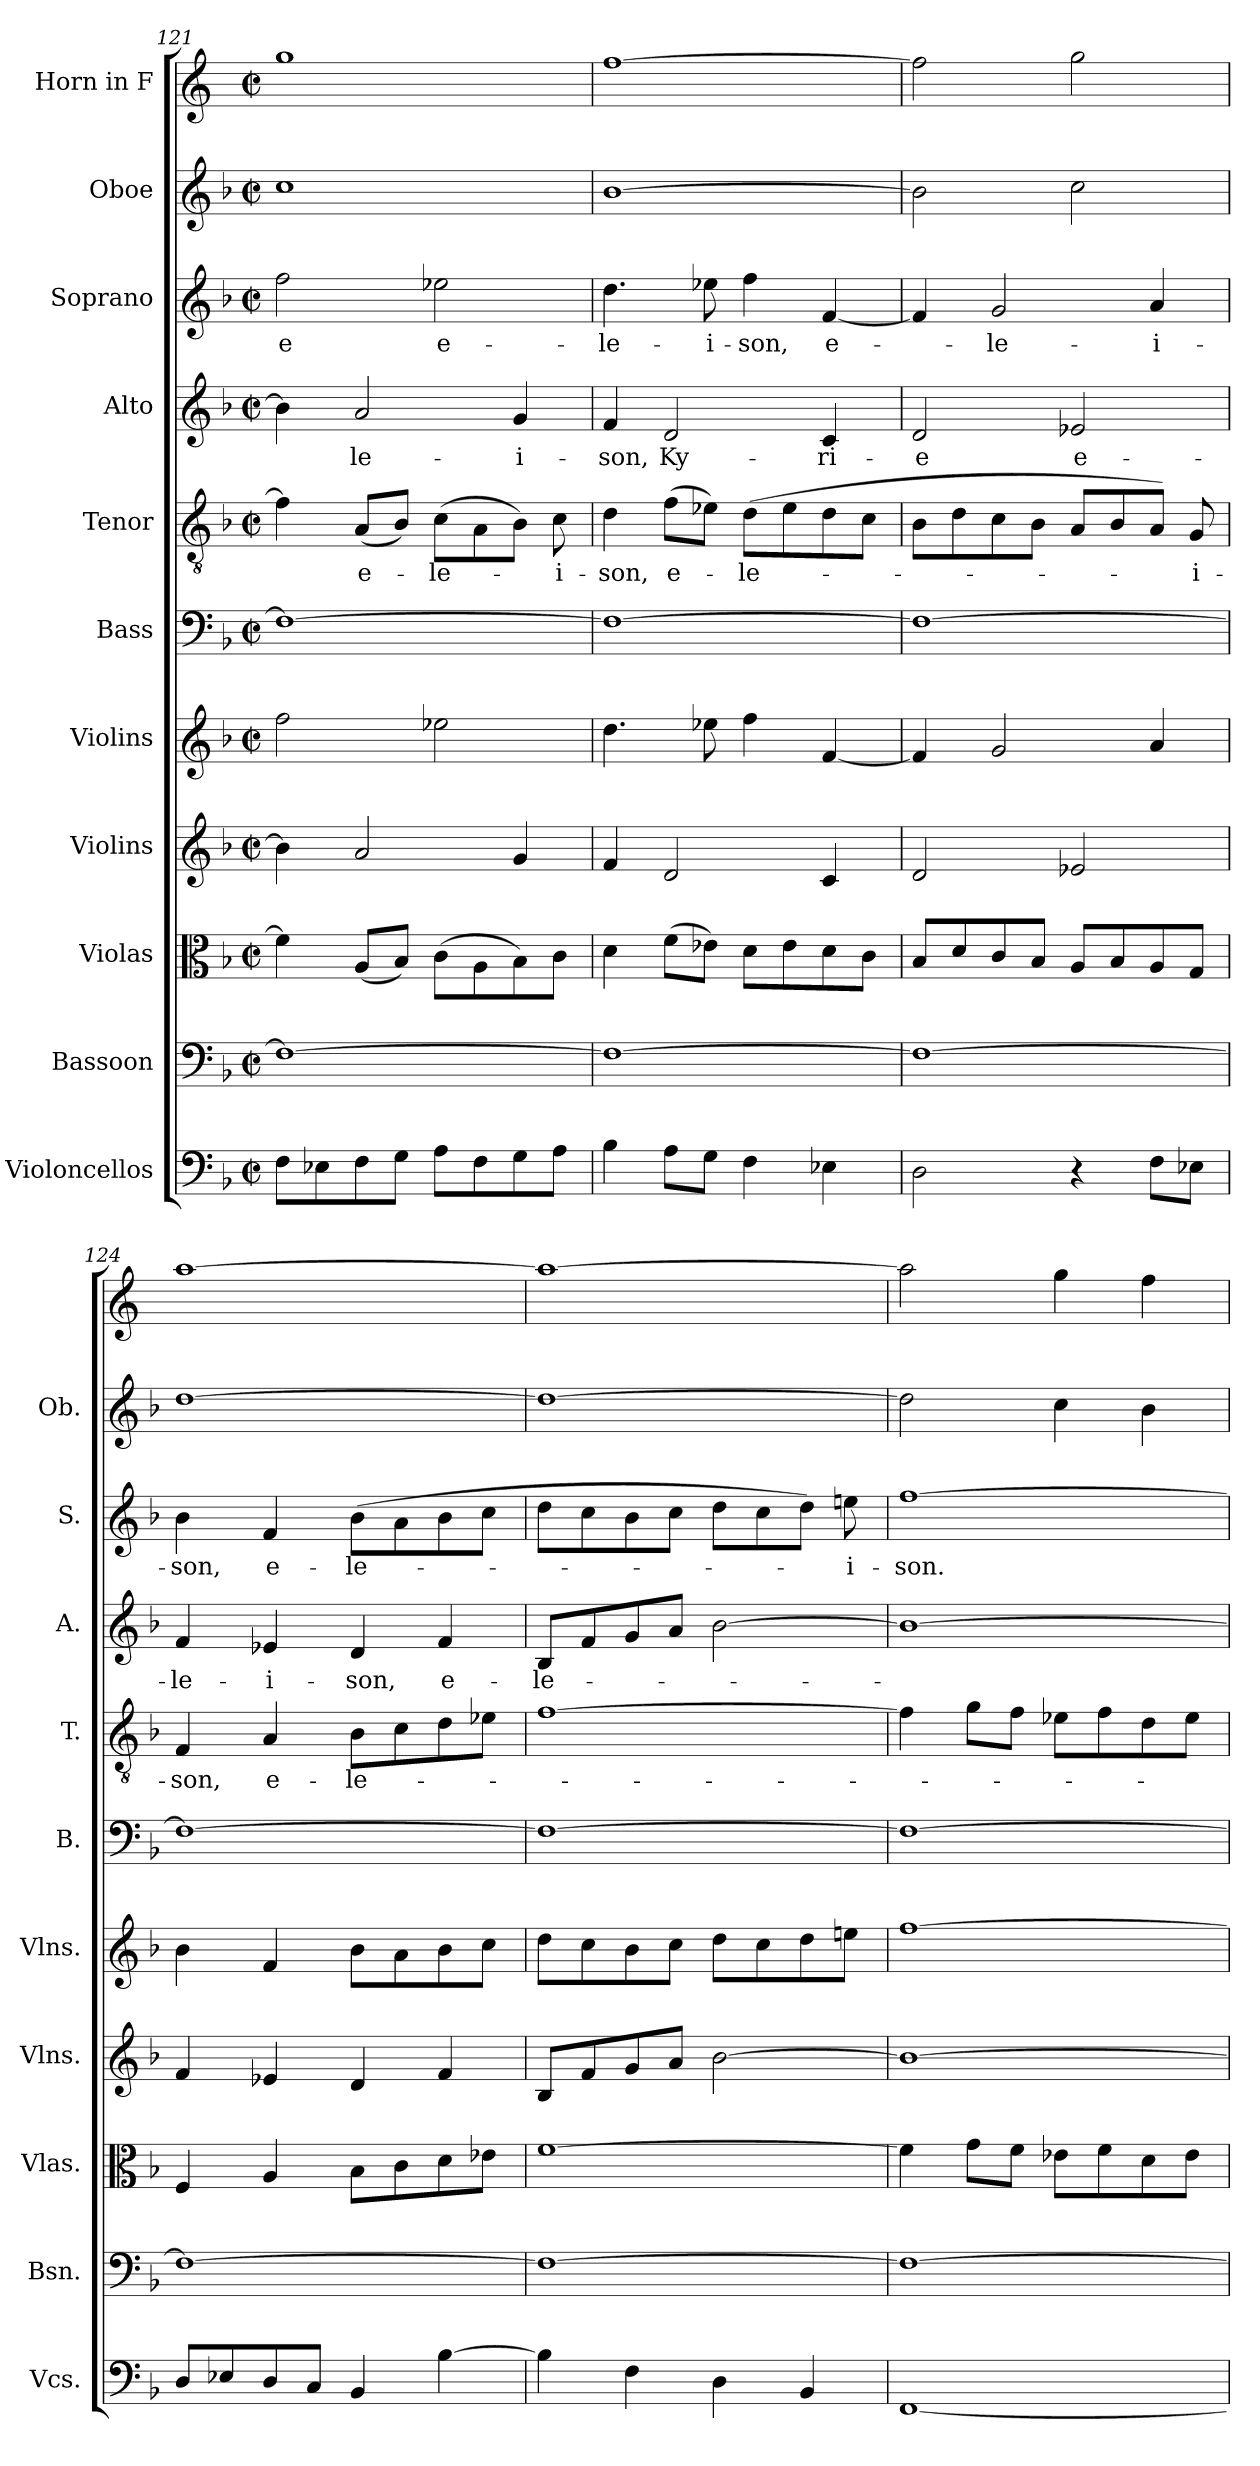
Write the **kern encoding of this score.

**kern	**kern	**kern	**kern	**kern	**kern	**kern	**text	**kern	**text	**kern	**text	**kern	**kern
*part11	*part10	*part9	*part8	*part7	*part6	*part5	*part5	*part4	*part4	*part3	*part3	*part2	*part1
*staff11	*staff10	*staff9	*staff8	*staff7	*staff6	*staff5	*staff5	*staff4	*staff4	*staff3	*staff3	*staff2	*staff1
*I"Violoncellos	*I"Bassoon	*I"Violas	*I"Violins	*I"Violins	*I"Bass	*I"Tenor	*	*I"Alto	*	*I"Soprano	*	*I"Oboe	*I"Horn in F
*I'Vcs.	*I'Bsn.	*I'Vlas.	*I'Vlns.	*I'Vlns.	*I'B.	*I'T.	*	*I'A.	*	*I'S.	*	*I'Ob.	*
*clefF4	*clefF4	*clefC3	*clefG2	*clefG2	*clefF4	*clefGv2	*	*clefG2	*	*clefG2	*	*clefG2	*clefG2
*	*	*	*	*	*	*	*	*	*	*	*	*	*ITrd4c7
*k[b-]	*k[b-]	*k[b-]	*k[b-]	*k[b-]	*k[b-]	*k[b-]	*	*k[b-]	*	*k[b-]	*	*k[b-]	*k[b-]
*M2/2	*M2/2	*M2/2	*M2/2	*M2/2	*M2/2	*M2/2	*	*M2/2	*	*M2/2	*	*M2/2	*M2/2
*met(c|)	*met(c|)	*met(c|)	*met(c|)	*met(c|)	*met(c|)	*met(c|)	*	*met(c|)	*	*met(c|)	*	*met(c|)	*met(c|)
=121	=121	=121	=121	=121	=121	=121	=121	=121	=121	=121	=121	=121	=121
!	!	!	!	!	!	!	!	!	!	!	!LO:LY:b	!	!
8F\L	1F_	4f\]	4b-\]	2ff\	1F_	4f\]	.	4b-\]	.	2ff\	-e	1cc	1cc
8E-X\	.	.	.	.	.	.	.	.	.	.	.	.	.
!	!	!	!	!	!	!	!LO:LY:b	!	!LO:LY:b	!	!	!	!
8F\	.	(<8A/L	2a/	.	.	(<8A/L	e-	2a/	-le-	.	.	.	.
8G\J	.	8B-/J)	.	.	.	8B-/J)	.	.	.	.	.	.	.
!	!	!	!	!	!	!	!LO:LY:b	!	!	!	!LO:LY:b	!	!
8A\L	.	(>8c\L	.	2ee-X\	.	(>8c\L	-le-	.	.	2ee-X\	e-	.	.
8F\	.	8A\	.	.	.	8A\	.	.	.	.	.	.	.
!	!	!	!	!	!	!	!	!	!LO:LY:b	!	!	!	!
8G\	.	8B-\)	4g/	.	.	8B-\J)	.	4g/	-i-	.	.	.	.
!	!	!	!	!	!	!	!LO:LY:b	!	!	!	!	!	!
8A\J	.	8c\J	.	.	.	8c\	-i-	.	.	.	.	.	.
=122	=122	=122	=122	=122	=122	=122	=122	=122	=122	=122	=122	=122	=122
!	!	!	!	!	!	!	!LO:LY:b	!	!LO:LY:b	!	!LO:LY:b	!	!
4B-\	1F_	4d\	4f/	4.dd\	1F_	4d\	-son,	4f/	-son,	4.dd\	-le-	[1b-	[1b-
!	!	!	!	!	!	!	!LO:LY:b	!	!LO:LY:b	!	!	!	!
8A\L	.	(>8f\L	2d/	.	.	(>8f\L	e-	2d/	Ky-	.	.	.	.
!	!	!	!	!	!	!	!	!	!	!	!LO:LY:b	!	!
8G\J	.	8e-X\J)	.	8ee-X\	.	8e-X\J)	.	.	.	8ee-X\	-i-	.	.
!	!	!	!	!	!	!	!LO:LY:b	!	!	!	!LO:LY:b	!	!
4F\	.	8d\L	.	4ff\	.	(>8d\L	-le-	.	.	4ff\	-son,	.	.
.	.	8e-\	.	.	.	8e-\	.	.	.	.	.	.	.
!	!	!	!	!	!	!	!	!	!LO:LY:b	!	!LO:LY:b	!	!
4E-X\	.	8d\	4c/	[4f/	.	8d\	.	4c/	-ri-	[4f/	e-	.	.
.	.	8c\J	.	.	.	8c\J	.	.	.	.	.	.	.
=123	=123	=123	=123	=123	=123	=123	=123	=123	=123	=123	=123	=123	=123
!	!	!	!	!	!	!	!	!	!LO:LY:b	!	!	!	!
2D\	1F_	8B-/L	2d/	4f/]	1F_	8B-\L	.	2d/	-e	4f/]	.	2b-\]	2b-\]
.	.	8d/	.	.	.	8d\	.	.	.	.	.	.	.
!	!	!	!	!	!	!	!	!	!	!	!LO:LY:b	!	!
.	.	8c/	.	2g/	.	8c\	.	.	.	2g/	-le-	.	.
.	.	8B-/J	.	.	.	8B-\J	.	.	.	.	.	.	.
!	!	!	!	!	!	!	!	!	!LO:LY:b	!	!	!	!
4r	.	8A/L	2e-X/	.	.	8A/L	.	2e-X/	e-	.	.	2cc\	2cc\
.	.	8B-/	.	.	.	8B-/	.	.	.	.	.	.	.
!	!	!	!	!	!	!	!	!	!	!	!LO:LY:b	!	!
8F\L	.	8A/	.	4a/	.	8A/J)	.	.	.	4a/	-i-	.	.
!	!	!	!	!	!	!	!LO:LY:b	!	!	!	!	!	!
8E-X\J	.	8G/J	.	.	.	8G/	-i-	.	.	.	.	.	.
=124	=124	=124	=124	=124	=124	=124	=124	=124	=124	=124	=124	=124	=124
!	!	!	!	!	!	!	!LO:LY:b	!	!LO:LY:b	!	!LO:LY:b	!	!
8D/L	1F_	4F/	4f/	4b-\	1F_	4F/	-son,	4f/	-le-	4b-\	-son,	[1dd	[1dd
8E-X/	.	.	.	.	.	.	.	.	.	.	.	.	.
!	!	!	!	!	!	!	!LO:LY:b	!	!LO:LY:b	!	!LO:LY:b	!	!
8D/	.	4A/	4e-X/	4f/	.	4A/	e-	4e-X/	-i-	4f/	e-	.	.
8C/J	.	.	.	.	.	.	.	.	.	.	.	.	.
!	!	!	!	!	!	!	!LO:LY:b	!	!LO:LY:b	!	!LO:LY:b	!	!
4BB-/	.	8B-\L	4d/	8b-\L	.	8B-\L	-le-	4d/	-son,	(>8b-\L	-le-	.	.
.	.	8c\	.	8a\	.	8c\	.	.	.	8a\	.	.	.
!	!	!	!	!	!	!	!	!	!LO:LY:b	!	!	!	!
[4B-\	.	8d\	4f/	8b-\	.	8d\	.	4f/	e-	8b-\	.	.	.
.	.	8e-X\J	.	8cc\J	.	8e-X\J	.	.	.	8cc\J	.	.	.
=125	=125	=125	=125	=125	=125	=125	=125	=125	=125	=125	=125	=125	=125
!	!	!	!	!	!	!	!	!	!LO:LY:b	!	!	!	!
4B-\]	1F_	[1f	8B-/L	8dd\L	1F_	[1f	.	8B-/L	-le-	8dd\L	.	1dd_	1dd_
.	.	.	8f/	8cc\	.	.	.	8f/	.	8cc\	.	.	.
4F\	.	.	8g/	8b-\	.	.	.	8g/	.	8b-\	.	.	.
.	.	.	8a/J	8cc\J	.	.	.	8a/J	.	8cc\J	.	.	.
4D\	.	.	[2b-\	8dd\L	.	.	.	[2b-\	.	8dd\L	.	.	.
.	.	.	.	8cc\	.	.	.	.	.	8cc\	.	.	.
4BB-/	.	.	.	8dd\	.	.	.	.	.	8dd\J)	.	.	.
!	!	!	!	!	!	!	!	!	!	!	!LO:LY:b	!	!
.	.	.	.	8een\J	.	.	.	.	.	8een\	-i-	.	.
!!LO:PB:g=z
=126	=126	=126	=126	=126	=126	=126	=126	=126	=126	=126	=126	=126	=126
!	!	!	!	!	!	!	!	!	!	!	!LO:LY:b	!	!
[1FF	1F_	4f\]	1b-_	[1ff	1F_	4f\]	.	1b-_	.	[1ff	-son.	2dd\]	2dd\]
.	.	8g\L	.	.	.	8g\L	.	.	.	.	.	.	.
.	.	8f\J	.	.	.	8f\J	.	.	.	.	.	.	.
.	.	8e-X\L	.	.	.	8e-X\L	.	.	.	.	.	4cc\	4cc\
.	.	8f\	.	.	.	8f\	.	.	.	.	.	.	.
.	.	8d\	.	.	.	8d\	.	.	.	.	.	4b-\	4b-\
.	.	8e-\J	.	.	.	8e-\J	.	.	.	.	.	.	.
=	=	=	=	=	=	=	=	=	=	=	=	=	=
*-	*-	*-	*-	*-	*-	*-	*-	*-	*-	*-	*-	*-	*-
